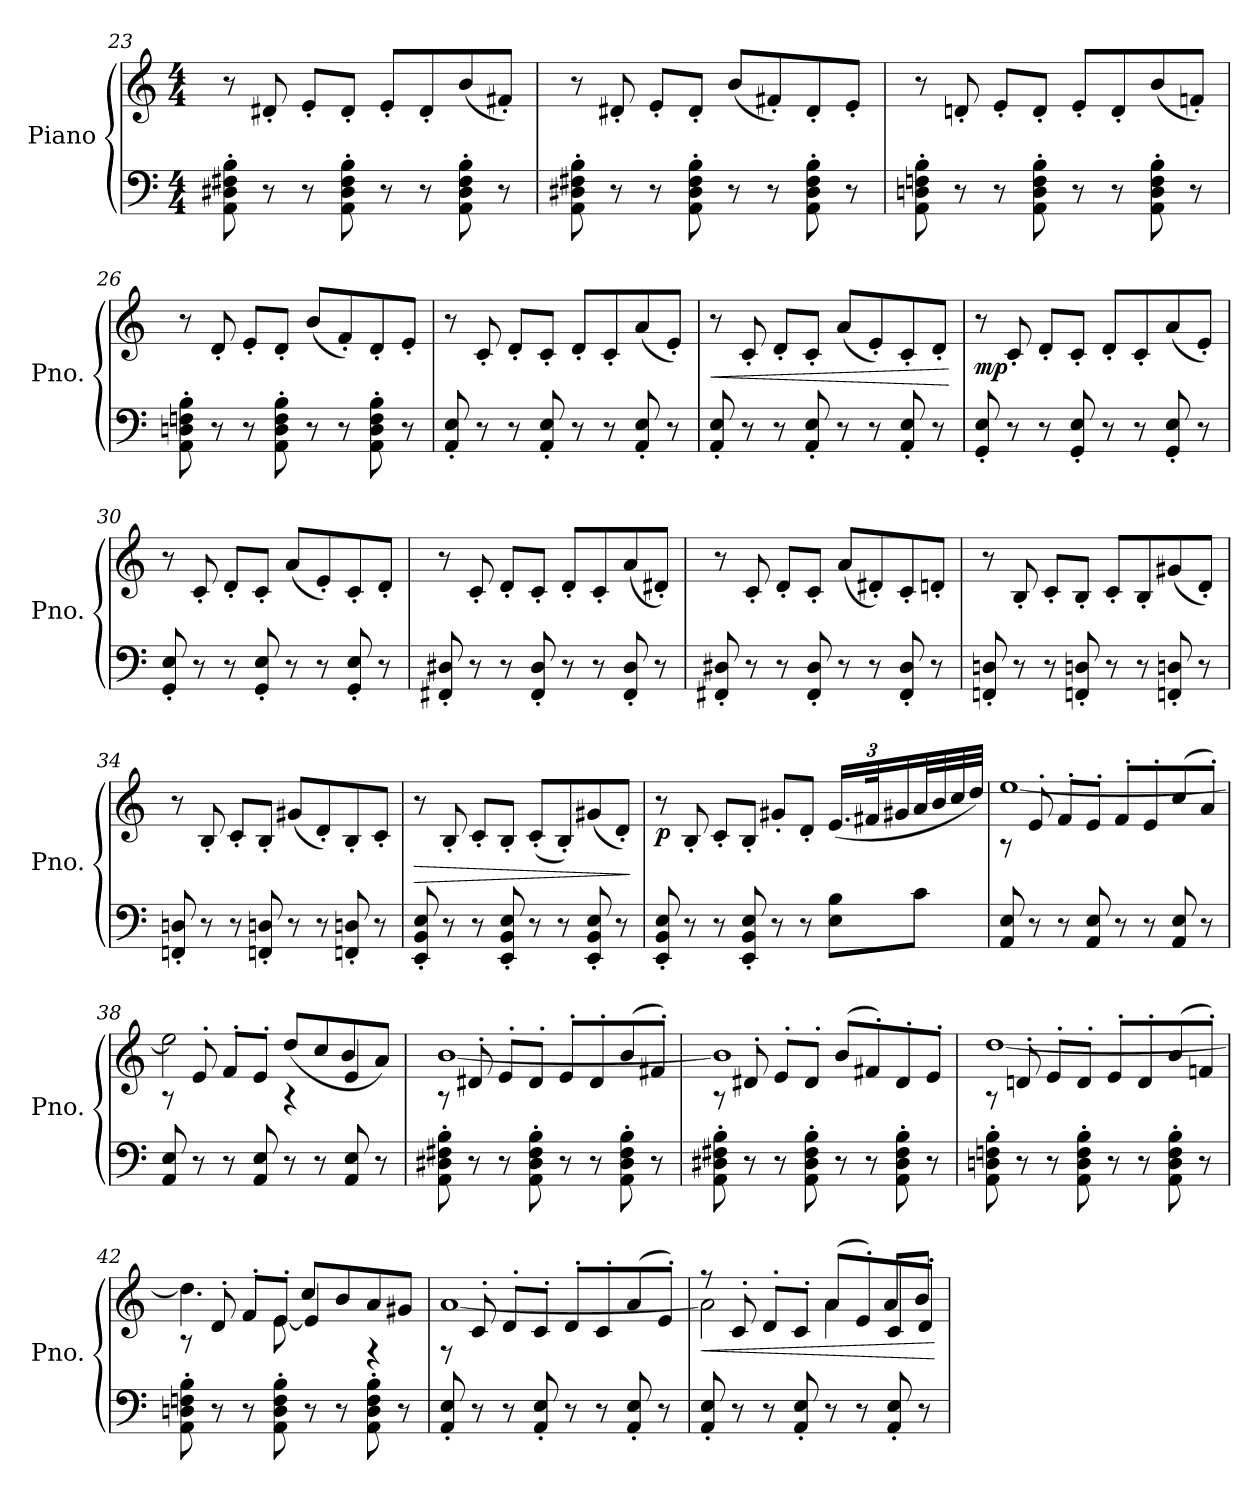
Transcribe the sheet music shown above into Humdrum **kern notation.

**kern	**kern	**dynam
*part1	*part1	*part1
*staff2	*staff1	*staff1/2
*I"Piano	*	*
*I'Pno.	*	*
*clefF4	*clefG2	*
*k[]	*k[]	*
*M4/4	*M4/4	*
=23	=23	=23
8AA\' 8D#X\' 8F#X\' 8B\'	8r	.
8r	8d#X'/	.
8r	8e'/L	.
8AA\' 8D#\' 8F#\' 8B\'	8d#'/J	.
8r	8e'/L	.
8r	8d#'/	.
8AA\' 8D#\' 8F#\' 8B\'	(<8b/	.
8r	8f#X'/J)	.
=24	=24	=24
8AA\' 8D#X\' 8F#X\' 8B\'	8r	.
8r	8d#X'/	.
8r	8e'/L	.
8AA\' 8D#\' 8F#\' 8B\'	8d#'/J	.
8r	(<8b/L	.
8r	8f#X'/)	.
8AA\' 8D#\' 8F#\' 8B\'	8d#'/	.
8r	8e'/J	.
!!LO:PB:g=z
=25	=25	=25
8AA\' 8Dn\' 8Fn\' 8B\'	8r	.
8r	8dn'/	.
8r	8e'/L	.
8AA\' 8D\' 8F\' 8B\'	8d'/J	.
8r	8e'/L	.
8r	8d'/	.
8AA\' 8D\' 8F\' 8B\'	(<8b/	.
8r	8fn'/J)	.
=26	=26	=26
8AA\' 8Dn\' 8Fn\' 8B\'	8r	.
8r	8d'/	.
8r	8e'/L	.
8AA\' 8D\' 8F\' 8B\'	8d'/J	.
8r	(<8b/L	.
8r	8f'/)	.
8AA\' 8D\' 8F\' 8B\'	8d'/	.
8r	8e'/J	.
=27	=27	=27
8AA/' 8E/'	8r	.
8r	8c'/	.
8r	8d'/L	.
8AA/' 8E/'	8c'/J	.
8r	8d'/L	.
8r	8c'/	.
8AA/' 8E/'	(<8a/	.
8r	8e'/J)	.
=28	=28	=28
!	!	!LO:HP:b
8AA/' 8E/'	8r	<
8r	8c'/	.
8r	8d'/L	.
8AA/' 8E/'	8c'/J	.
8r	(<8a/L	.
8r	8e'/)	.
8AA/' 8E/'	8c'/	.
8r	8d'/J	.
.	.	[
!!LO:LB:g=z
=29	=29	=29
!	!	!LO:DY:b
8GG/' 8E/'	8r	mp
8r	8c'/	.
8r	8d'/L	.
8GG/' 8E/'	8c'/J	.
8r	8d'/L	.
8r	8c'/	.
8GG/' 8E/'	(<8a/	.
8r	8e'/J)	.
=30	=30	=30
8GG/' 8E/'	8r	.
8r	8c'/	.
8r	8d'/L	.
8GG/' 8E/'	8c'/J	.
8r	(<8a/L	.
8r	8e'/)	.
8GG/' 8E/'	8c'/	.
8r	8d'/J	.
=31	=31	=31
8FF#X/' 8D#X/'	8r	.
8r	8c'/	.
8r	8d'/L	.
8FF#/' 8D#/'	8c'/J	.
8r	8d'/L	.
8r	8c'/	.
8FF#/' 8D#/'	(<8a/	.
8r	8d#X'/J)	.
=32	=32	=32
8FF#X/' 8D#X/'	8r	.
8r	8c'/	.
8r	8d'/L	.
8FF#/' 8D#/'	8c'/J	.
8r	(<8a/L	.
8r	8d#X'/)	.
8FF#/' 8D#/'	8c'/	.
8r	8dn'/J	.
!!LO:LB:g=z
=33	=33	=33
8FFn/' 8Dn/'	8r	.
8r	8B'/	.
8r	8c'/L	.
8FFn/' 8Dn/'	8B'/J	.
8r	8c'/L	.
8r	8B'/	.
8FFn/' 8Dn/'	(<8g#X/	.
8r	8d'/J)	.
=34	=34	=34
8FFn/' 8Dn/'	8r	.
8r	8B'/	.
8r	8c'/L	.
8FFn/' 8Dn/'	8B'/J	.
8r	(<8g#X/L	.
8r	8d'/)	.
8FFn/' 8Dn/'	8B'/	.
8r	8c'/J	.
=35	=35	=35
!	!	!LO:HP:b
8EE/' 8BB/' 8E/'	8r	>
8r	8B'/	.
8r	8c'/L	.
8EE/' 8BB/' 8E/'	8B'/J	.
8r	(<8c'/L	.
8r	8B'/)	.
8EE/' 8BB/' 8E/'	(<8g#X/	.
8r	8d'/J)	.
.	.	]
!!LO:LB:g=z
=36	=36	=36
!	!	!LO:DY:b
8EE/' 8BB/' 8E/'	8r	p
8r	8B'/	.
8r	8c'/L	.
8EE/' 8BB/' 8E/'	8B'/J	.
8r	8g#X'/L	.
8r	8d'/J	.
*	*Xbrackettup	*
*	*MM80	*
8E\ 8B\L	(<24.e/LL	.
.	48f#X/K	.
.	24g#X/	.
8c\J	32a/L	.
.	32b/	.
.	32cc/	.
.	32dd/JJJ)	.
=37	=37	=37
*	*MM150	*
*	*^	*
8AA/ 8E/	8rA	[1ee	.
8r	8e'/	.	.
8r	8f'/L	.	.
8AA/ 8E/	8e'/J	.	.
8r	8f'/L	.	.
8r	8e'/	.	.
8AA/ 8E/	(>8cc/	.	.
8r	8a'/J)	.	.
=38	=38	=38	=38
8AA/ 8E/	8rA	2ee\]	.
8r	8e'/	.	.
8r	8f'/L	.	.
8AA/ 8E/	8e'/J	.	.
8r	4rA	(>8dd/L	.
8r	.	8cc/	.
8AA/ 8E/	4e/	8b/	.
8r	.	8a/J)	.
!!LO:LB:g=z	!!
=39	=39	=39	=39
8AA\' 8D#X\' 8F#X\' 8B\'	8rA	[1b	.
8r	8d#X'/	.	.
8r	8e'/L	.	.
8AA\' 8D#\' 8F#\' 8B\'	8d#'/J	.	.
8r	8e'/L	.	.
8r	8d#'/	.	.
8AA\' 8D#\' 8F#\' 8B\'	(>8b/	.	.
8r	8f#X'/J)	.	.
=40	=40	=40	=40
8AA\' 8D#X\' 8F#X\' 8B\'	8rA	1b]	.
8r	8d#X'/	.	.
8r	8e'/L	.	.
8AA\' 8D#\' 8F#\' 8B\'	8d#'/J	.	.
8r	(>8b/L	.	.
8r	8f#X'/)	.	.
8AA\' 8D#\' 8F#\' 8B\'	8d#'/	.	.
8r	8e'/J	.	.
=41	=41	=41	=41
8AA\' 8Dn\' 8Fn\' 8B\'	8rA	[1dd	.
8r	8dn'/	.	.
8r	8e'/L	.	.
8AA\' 8D\' 8F\' 8B\'	8d'/J	.	.
8r	8e'/L	.	.
8r	8d'/	.	.
8AA\' 8D\' 8F\' 8B\'	(>8b/	.	.
8r	8fn'/J)	.	.
=42	=42	=42	=42
8AA\' 8Dn\' 8Fn\' 8B\'	8rA	4.dd\]	.
8r	8d'/	.	.
8r	8f'/L	.	.
8AA\' 8D\' 8F\' 8B\'	8e'/J	[8e\	.
8r	4e/]	8cc/L	.
8r	.	8b/	.
8AA\' 8D\' 8F\' 8B\'	4rF	8a/	.
8r	.	8g#X/J	.
!!LO:LB:g=z	!!
=43	=43	=43	=43
8AA/' 8E/'	8rF	[1a	.
8r	8c'/	.	.
8r	8d'/L	.	.
8AA/' 8E/'	8c'/J	.	.
8r	8d'/L	.	.
8r	8c'/	.	.
8AA/' 8E/'	(>8a/	.	.
8r	8e'/J)	.	.
=44	=44	=44	=44
!	!	!	!LO:HP:b
8AA/' 8E/'	8r	2a\]	<
8r	8c'/	.	.
8r	8d'/L	.	.
8AA/' 8E/'	8c'/J	.	.
8r	(>8a/L	4a\	.
8r	8e'/)	.	.
8AA/' 8E/'	8c'/	8a/L	.
8r	8d'/J	8b/J	.
*	*v	*v	*
.	.	[
=	=	=
*-	*-	*-
